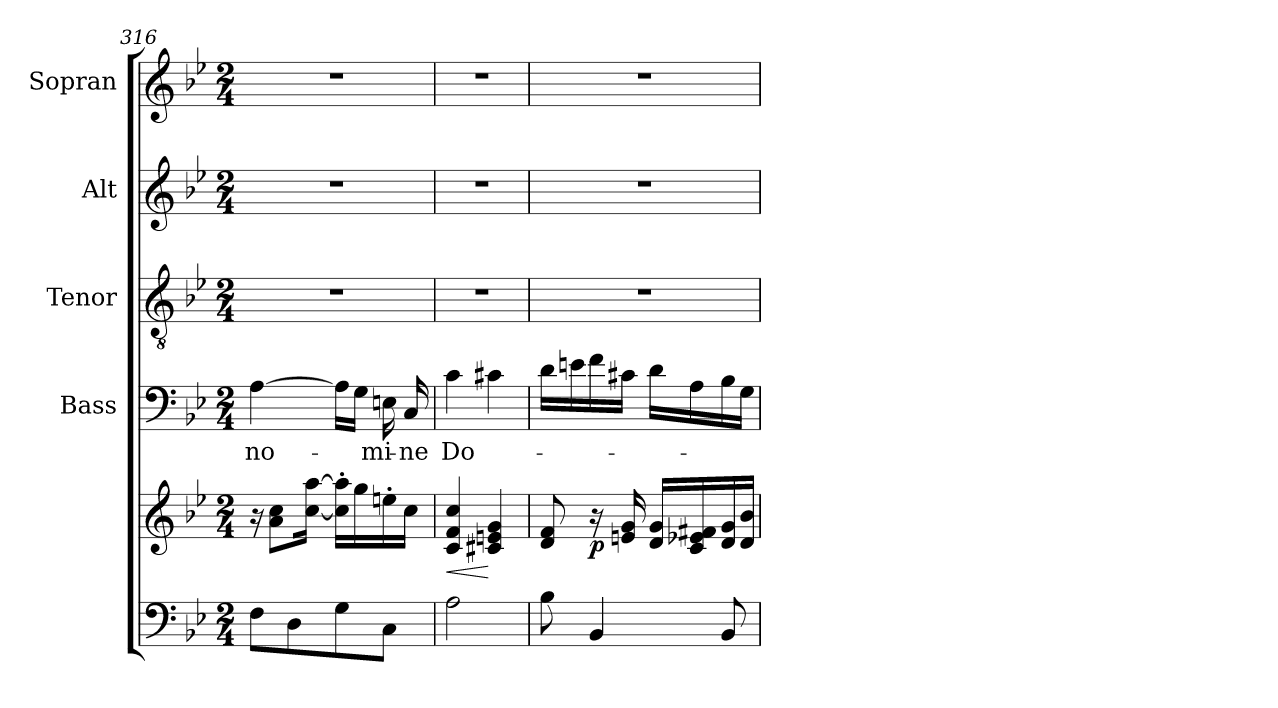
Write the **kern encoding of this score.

**kern	**kern	**dynam	**kern	**text	**kern	**kern	**kern
*part5	*part5	*part5	*part4	*part4	*part3	*part2	*part1
*staff6	*staff5	*staff5/6	*staff4	*staff4	*staff3	*staff2	*staff1
*	*	*	*I"Bass	*	*I"Tenor	*I"Alt	*I"Sopran
*	*	*	*I'B.	*	*I'T.	*I'A.	*I'S.
*clefF4	*clefG2	*	*clefF4	*	*clefGv2	*clefG2	*clefG2
*k[b-e-]	*k[b-e-]	*	*k[b-e-]	*	*k[b-e-]	*k[b-e-]	*k[b-e-]
*B-:	*B-:	*	*B-:	*	*B-:	*B-:	*B-:
*M2/4	*M2/4	*	*M2/4	*	*M2/4	*M2/4	*M2/4
=316	=316	=316	=316	=316	=316	=316	=316
!	!	!	!	!LO:LY:b	!	!	!
8F\L	16r	.	[4A\	no-	2r	2r	2r
.	8a\ 8cc\L	.	.	.	.	.	.
8D\	.	.	.	.	.	.	.
.	[16cc\ [16aa\Jk	.	.	.	.	.	.
8G\	16cc\]'> 16aa\]'>LL	.	16A\LL]	.	.	.	.
.	16gg\	.	16G\JJ	.	.	.	.
!	!	!	!	!LO:LY:b	!	!	!
8C\J	16een'>\	.	16En\	-mi-	.	.	.
!	!	!	!	!LO:LY:b	!	!	!
.	16cc\JJ	.	16C/	-ne	.	.	.
=317	=317	=317	=317	=317	=317	=317	=317
!	!	!LO:HP:b	!	!LO:LY:b	!	!	!
2A\	4c/ 4f/ 4cc/	<	4c\	Do-	2r	2r	2r
.	4c#X/ 4en/ 4g/	[	4c#X\	.	.	.	.
!!LO:PB:g=z
=318	=318	=318	=318	=318	=318	=318	=318
8B-\	8d/ 8f/	.	16d\LL	.	2r	2r	2r
.	.	.	16en\	.	.	.	.
!	!	!LO:DY:b	!	!	!	!	!
4BB-/	16r	p	16f\	.	.	.	.
.	16en/ 16g/	.	16c#X\JJ	.	.	.	.
.	16d/ 16g/LL	.	16d\LL	.	.	.	.
.	16c/ 16e-X/ 16f#X/	.	16A\	.	.	.	.
8BB-/	16d/ 16g/	.	16B-\	.	.	.	.
.	16d/ 16b-/JJ	.	16G\JJ	.	.	.	.
=	=	=	=	=	=	=	=
*-	*-	*-	*-	*-	*-	*-	*-
